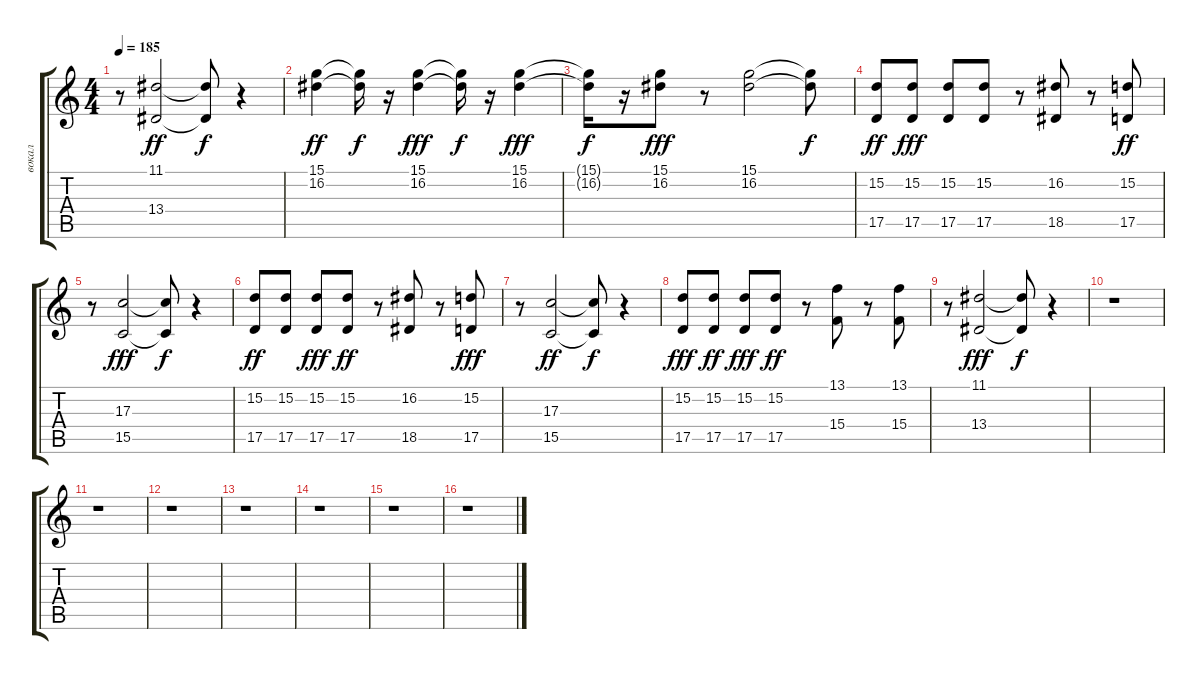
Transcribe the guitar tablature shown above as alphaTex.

\track ("вокал" "вокал") {instrument voiceoohs}
\staff {score tabs}
\tuning (E4 B3 G3 D3 A2 E2) {hide}
\ts (4 4)
\tempo 185
\clef g2
\ks c
r.8{dy fff} (11.1 13.4).2{dy ff} (11.1{t} 13.4{t}).8{dy f} r.4 |
(15.1 16.2).4{dy ff} (15.1{t} 16.2{t}).16{dy f} r.16 (15.1 16.2).4{dy fff} (15.1{t} 16.2{t}).16{dy f} r.16 (15.1 16.2).4{dy fff} |
(15.1{t} 16.2{t}).16{dy f} r.16 (15.1 16.2).8{dy fff} r.8 (15.1 16.2).2 (15.1{t} 16.2{t}).8{dy f} |
(15.2 17.5).8{dy ff} (15.2 17.5).8{dy fff} (15.2 17.5).8 (15.2 17.5).8 r.8 (16.2 18.5).8 r.8 (15.2 17.5).8{dy ff} |
r.8 (17.3 15.5).2{dy fff} (17.3{t} 15.5{t}).8{dy f} r.4 |
(15.2 17.5).8{dy ff} (15.2 17.5).8 (15.2 17.5).8{dy fff} (15.2 17.5).8{dy ff} r.8 (16.2 18.5).8 r.8 (15.2 17.5).8{dy fff} |
r.8 (17.3 15.5).2{dy ff} (17.3{t} 15.5{t}).8{dy f} r.4 |
(15.2 17.5).8{dy fff} (15.2 17.5).8{dy ff} (15.2 17.5).8{dy fff} (15.2 17.5).8{dy ff} r.8 (13.1 15.4).8 r.8 (13.1 15.4).8 |
r.8 (11.1 13.4).2{dy fff} (11.1{t} 13.4{t}).8{dy f} r.4 |
r.1 |
r.1 |
r.1 |
r.1 |
r.1 |
r.1 |
r.1
